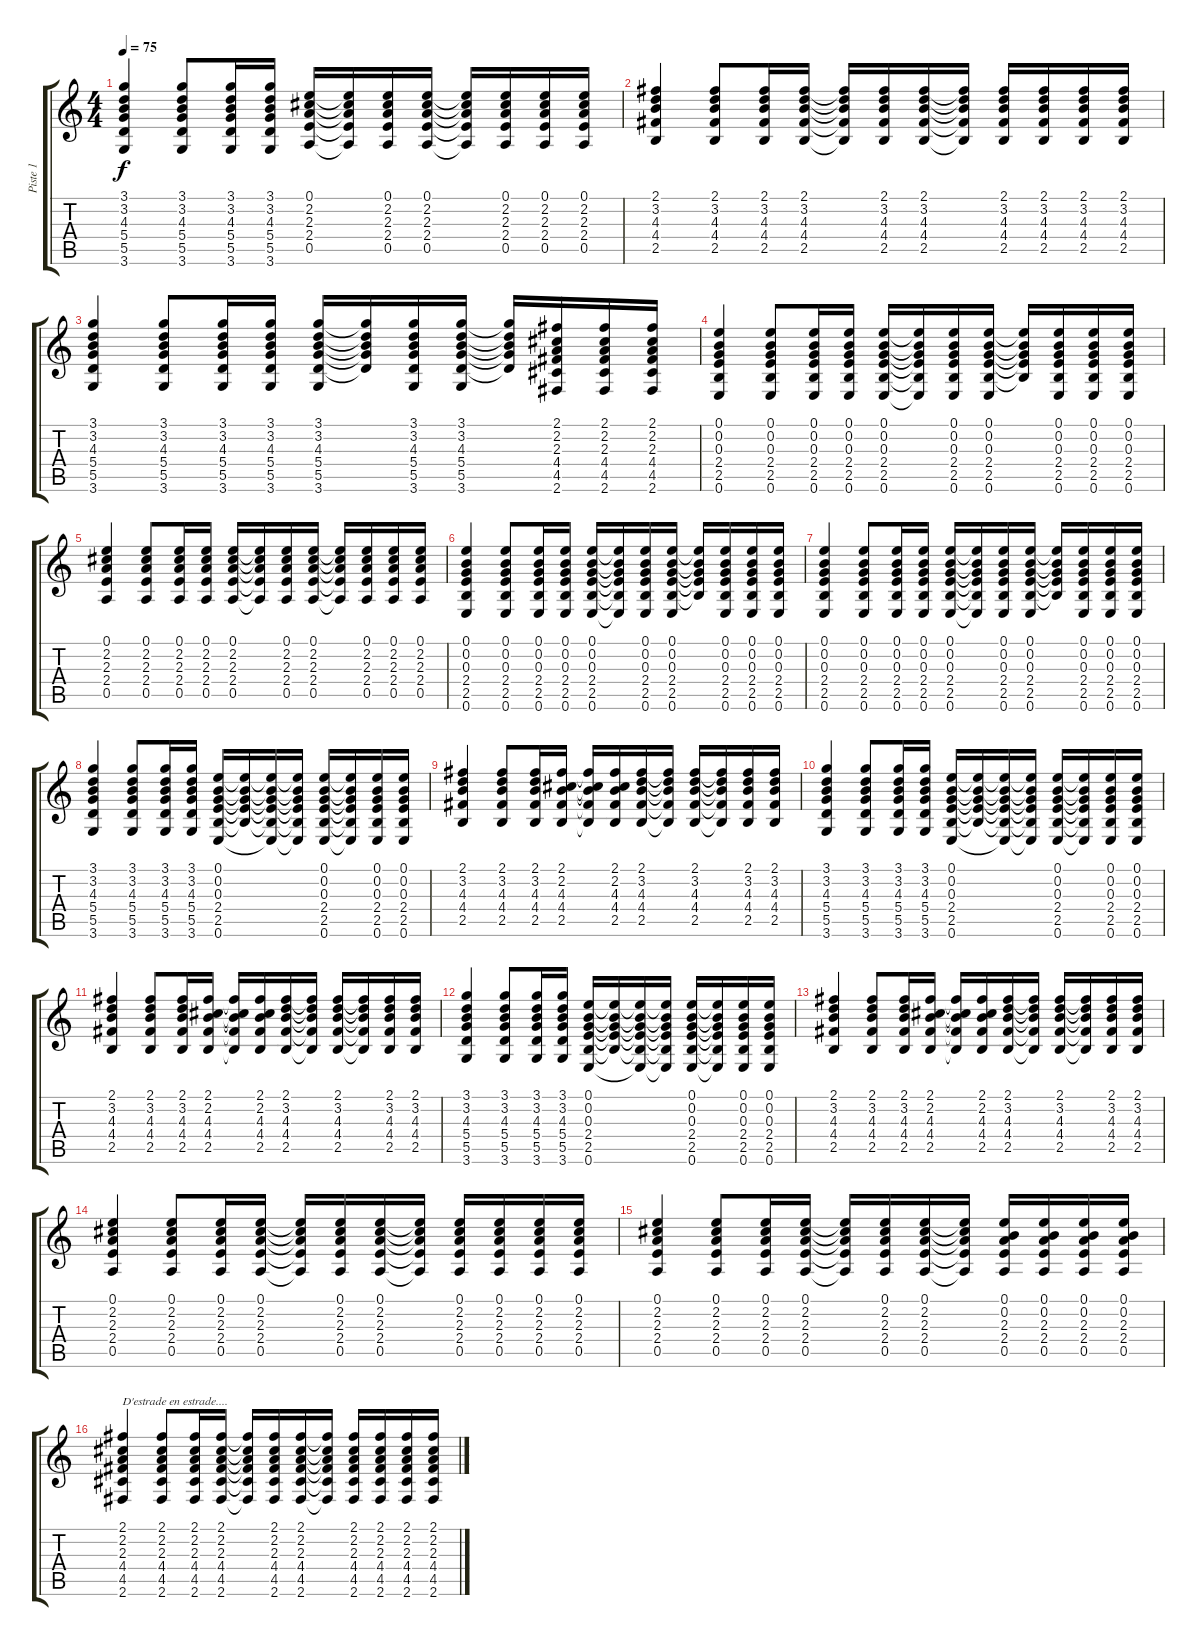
\track ("Piste 1" "Piste 1") {instrument acousticguitarnylon}
\staff {score tabs}
\tuning (E4 B3 G3 D3 A2 E2) {hide}
\ts (4 4)
\tempo 75
\clef g2
\ks c
(3.1 3.2 4.3 5.4 5.5 3.6).4{dy f} (3.1 3.2 4.3 5.4 5.5 3.6).8 (3.1 3.2 4.3 5.4 5.5 3.6).16 (3.1 3.2 4.3 5.4 5.5 3.6).16 (0.1 2.2 2.3 2.4 0.5).16 (0.1{t} 2.2{t} 2.3{t} 2.4{t} 0.5{t}).16 (0.1 2.2 2.3 2.4 0.5).16 (0.1 2.2 2.3 2.4 0.5).16 (0.1{t} 2.2{t} 2.3{t} 2.4{t} 0.5{t}).16 (0.1 2.2 2.3 2.4 0.5).16 (0.1 2.2 2.3 2.4 0.5).16 (0.1 2.2 2.3 2.4 0.5).16 |
(2.1 3.2 4.3 4.4 2.5).4 (2.1 3.2 4.3 4.4 2.5).8 (2.1 3.2 4.3 4.4 2.5).16 (2.1 3.2 4.3 4.4 2.5).16 (2.1{t} 3.2{t} 4.3{t} 4.4{t} 2.5{t}).16 (2.1 3.2 4.3 4.4 2.5).16 (2.1 3.2 4.3 4.4 2.5).16 (2.1{t} 3.2{t} 4.3{t} 4.4{t} 2.5{t}).16 (2.1 3.2 4.3 4.4 2.5).16 (2.1 3.2 4.3 4.4 2.5).16 (2.1 3.2 4.3 4.4 2.5).16 (2.1 3.2 4.3 4.4 2.5).16 |
(3.1 3.2 4.3 5.4 5.5 3.6).4 (3.1 3.2 4.3 5.4 5.5 3.6).8 (3.1 3.2 4.3 5.4 5.5 3.6).16 (3.1 3.2 4.3 5.4 5.5 3.6).16 (3.1 3.2 4.3 5.4 5.5 3.6).16 (3.1{t} 3.2{t} 4.3{t} 5.4{t} 5.5{t}).16 (3.1 3.2 4.3 5.4 5.5 3.6).16 (3.1 3.2 4.3 5.4 5.5 3.6).16 (3.1{t} 3.2{t} 4.3{t} 5.4{t} 5.5{t}).16 (2.1 2.2 2.3 4.4 4.5 2.6).16 (2.1 2.2 2.3 4.4 4.5 2.6).16 (2.1 2.2 2.3 4.4 4.5 2.6).16 |
(0.1 0.2 0.3 2.4 2.5 0.6).4 (0.1 0.2 0.3 2.4 2.5 0.6).8 (0.1 0.2 0.3 2.4 2.5 0.6).16 (0.1 0.2 0.3 2.4 2.5 0.6).16 (0.1 0.2 0.3 2.4 2.5 0.6).16 (0.1{t} 0.2{t} 0.3{t} 2.4{t} 2.5{t} 0.6{t}).16 (0.1 0.2 0.3 2.4 2.5 0.6).16 (0.1 0.2 0.3 2.4 2.5 0.6).16 (0.1{t} 0.2{t} 0.3{t} 2.4{t} 2.5{t}).16 (0.1 0.2 0.3 2.4 2.5 0.6).16 (0.1 0.2 0.3 2.4 2.5 0.6).16 (0.1 0.2 0.3 2.4 2.5 0.6).16 |
(0.1 2.2 2.3 2.4 0.5).4 (0.1 2.2 2.3 2.4 0.5).8 (0.1 2.2 2.3 2.4 0.5).16 (0.1 2.2 2.3 2.4 0.5).16 (0.1 2.2 2.3 2.4 0.5).16 (0.1{t} 2.2{t} 2.3{t} 2.4{t} 0.5{t}).16 (0.1 2.2 2.3 2.4 0.5).16 (0.1 2.2 2.3 2.4 0.5).16 (0.1{t} 2.2{t} 2.3{t} 2.4{t} 0.5{t}).16 (0.1 2.2 2.3 2.4 0.5).16 (0.1 2.2 2.3 2.4 0.5).16 (0.1 2.2 2.3 2.4 0.5).16 |
(0.1 0.2 0.3 2.4 2.5 0.6).4 (0.1 0.2 0.3 2.4 2.5 0.6).8 (0.1 0.2 0.3 2.4 2.5 0.6).16 (0.1 0.2 0.3 2.4 2.5 0.6).16 (0.1 0.2 0.3 2.4 2.5 0.6).16 (0.1{t} 0.2{t} 0.3{t} 2.4{t} 2.5{t} 0.6{t}).16 (0.1 0.2 0.3 2.4 2.5 0.6).16 (0.1 0.2 0.3 2.4 2.5 0.6).16 (0.1{t} 0.2{t} 0.3{t} 2.4{t} 2.5{t}).16 (0.1 0.2 0.3 2.4 2.5 0.6).16 (0.1 0.2 0.3 2.4 2.5 0.6).16 (0.1 0.2 0.3 2.4 2.5 0.6).16 |
(0.1 0.2 0.3 2.4 2.5 0.6).4 (0.1 0.2 0.3 2.4 2.5 0.6).8 (0.1 0.2 0.3 2.4 2.5 0.6).16 (0.1 0.2 0.3 2.4 2.5 0.6).16 (0.1 0.2 0.3 2.4 2.5 0.6).16 (0.1{t} 0.2{t} 0.3{t} 2.4{t} 2.5{t} 0.6{t}).16 (0.1 0.2 0.3 2.4 2.5 0.6).16 (0.1 0.2 0.3 2.4 2.5 0.6).16 (0.1{t} 0.2{t} 0.3{t} 2.4{t} 2.5{t}).16 (0.1 0.2 0.3 2.4 2.5 0.6).16 (0.1 0.2 0.3 2.4 2.5 0.6).16 (0.1 0.2 0.3 2.4 2.5 0.6).16 |
(3.1 3.2 4.3 5.4 5.5 3.6).4 (3.1 3.2 4.3 5.4 5.5 3.6).8 (3.1 3.2 4.3 5.4 5.5 3.6).16 (3.1 3.2 4.3 5.4 5.5 3.6).16 (0.1 0.2 0.3 2.4 2.5 0.6).16 (0.1{t} 0.2{t} 0.3{t} 2.4{t} 2.5{t}).16 (0.1{t} 0.2{t} 0.3{t} 2.4{t} 2.5{t} 0.6{t}).16 (0.1{t} 0.2{t} 0.3{t} 2.4{t} 2.5{t} 0.6{t}).16 (0.1 0.2 0.3 2.4 2.5 0.6).16 (0.1{t} 0.2{t} 0.3{t} 2.4{t} 2.5{t} 0.6{t}).16 (0.1 0.2 0.3 2.4 2.5 0.6).16 (0.1 0.2 0.3 2.4 2.5 0.6).16 |
(2.1 3.2 4.3 4.4 2.5).4 (2.1 3.2 4.3 4.4 2.5).8 (2.1 3.2 4.3 4.4 2.5).16 (2.1 2.2 4.3 4.4 2.5).16 (2.1{t} 2.2{t} 4.3{t} 4.4{t} 2.5{t}).16 (2.1 2.2 4.3 4.4 2.5).16 (2.1 3.2 4.3 4.4 2.5).16 (2.1{t} 3.2{t} 4.3{t} 4.4{t} 2.5{t}).16 (2.1 3.2 4.3 4.4 2.5).16 (2.1{t} 3.2{t} 4.3{t} 4.4{t} 2.5{t}).16 (2.1 3.2 4.3 4.4 2.5).16 (2.1 3.2 4.3 4.4 2.5).16 |
(3.1 3.2 4.3 5.4 5.5 3.6).4 (3.1 3.2 4.3 5.4 5.5 3.6).8 (3.1 3.2 4.3 5.4 5.5 3.6).16 (3.1 3.2 4.3 5.4 5.5 3.6).16 (0.1 0.2 0.3 2.4 2.5 0.6).16 (0.1{t} 0.2{t} 0.3{t} 2.4{t} 2.5{t}).16 (0.1{t} 0.2{t} 0.3{t} 2.4{t} 2.5{t} 0.6{t}).16 (0.1{t} 0.2{t} 0.3{t} 2.4{t} 2.5{t} 0.6{t}).16 (0.1 0.2 0.3 2.4 2.5 0.6).16 (0.1{t} 0.2{t} 0.3{t} 2.4{t} 2.5{t} 0.6{t}).16 (0.1 0.2 0.3 2.4 2.5 0.6).16 (0.1 0.2 0.3 2.4 2.5 0.6).16 |
(2.1 3.2 4.3 4.4 2.5).4 (2.1 3.2 4.3 4.4 2.5).8 (2.1 3.2 4.3 4.4 2.5).16 (2.1 2.2 4.3 4.4 2.5).16 (2.1{t} 2.2{t} 4.3{t} 4.4{t} 2.5{t}).16 (2.1 2.2 4.3 4.4 2.5).16 (2.1 3.2 4.3 4.4 2.5).16 (2.1{t} 3.2{t} 4.3{t} 4.4{t} 2.5{t}).16 (2.1 3.2 4.3 4.4 2.5).16 (2.1{t} 3.2{t} 4.3{t} 4.4{t} 2.5{t}).16 (2.1 3.2 4.3 4.4 2.5).16 (2.1 3.2 4.3 4.4 2.5).16 |
(3.1 3.2 4.3 5.4 5.5 3.6).4 (3.1 3.2 4.3 5.4 5.5 3.6).8 (3.1 3.2 4.3 5.4 5.5 3.6).16 (3.1 3.2 4.3 5.4 5.5 3.6).16 (0.1 0.2 0.3 2.4 2.5 0.6).16 (0.1{t} 0.2{t} 0.3{t} 2.4{t} 2.5{t}).16 (0.1{t} 0.2{t} 0.3{t} 2.4{t} 2.5{t} 0.6{t}).16 (0.1{t} 0.2{t} 0.3{t} 2.4{t} 2.5{t} 0.6{t}).16 (0.1 0.2 0.3 2.4 2.5 0.6).16 (0.1{t} 0.2{t} 0.3{t} 2.4{t} 2.5{t} 0.6{t}).16 (0.1 0.2 0.3 2.4 2.5 0.6).16 (0.1 0.2 0.3 2.4 2.5 0.6).16 |
(2.1 3.2 4.3 4.4 2.5).4 (2.1 3.2 4.3 4.4 2.5).8 (2.1 3.2 4.3 4.4 2.5).16 (2.1 2.2 4.3 4.4 2.5).16 (2.1{t} 2.2{t} 4.3{t} 4.4{t} 2.5{t}).16 (2.1 2.2 4.3 4.4 2.5).16 (2.1 3.2 4.3 4.4 2.5).16 (2.1{t} 3.2{t} 4.3{t} 4.4{t} 2.5{t}).16 (2.1 3.2 4.3 4.4 2.5).16 (2.1{t} 3.2{t} 4.3{t} 4.4{t} 2.5{t}).16 (2.1 3.2 4.3 4.4 2.5).16 (2.1 3.2 4.3 4.4 2.5).16 |
(0.1 2.2 2.3 2.4 0.5).4 (0.1 2.2 2.3 2.4 0.5).8 (0.1 2.2 2.3 2.4 0.5).16 (0.1 2.2 2.3 2.4 0.5).16 (0.1{t} 2.2{t} 2.3{t} 2.4{t} 0.5{t}).16 (0.1 2.2 2.3 2.4 0.5).16 (0.1 2.2 2.3 2.4 0.5).16 (0.1{t} 2.2{t} 2.3{t} 2.4{t} 0.5{t}).16 (0.1 2.2 2.3 2.4 0.5).16 (0.1 2.2 2.3 2.4 0.5).16 (0.1 2.2 2.3 2.4 0.5).16 (0.1 2.2 2.3 2.4 0.5).16 |
(0.1 2.2 2.3 2.4 0.5).4 (0.1 2.2 2.3 2.4 0.5).8 (0.1 2.2 2.3 2.4 0.5).16 (0.1 2.2 2.3 2.4 0.5).16 (0.1{t} 2.2{t} 2.3{t} 2.4{t} 0.5{t}).16 (0.1 2.2 2.3 2.4 0.5).16 (0.1 2.2 2.3 2.4 0.5).16 (0.1{t} 2.2{t} 2.3{t} 2.4{t} 0.5{t}).16 (0.1 0.2 2.3 2.4 0.5).16 (0.1 0.2 2.3 2.4 0.5).16 (0.1 0.2 2.3 2.4 0.5).16 (0.1 0.2 2.3 2.4 0.5).16 |
(2.1 2.2 2.3 4.4 4.5 2.6).4{txt "D'estrade en estrade...."} (2.1 2.2 2.3 4.4 4.5 2.6).8 (2.1 2.2 2.3 4.4 4.5 2.6).16 (2.1 2.2 2.3 4.4 4.5 2.6).16 (2.1{t} 2.2{t} 2.3{t} 4.4{t} 4.5{t} 2.6{t}).16 (2.1 2.2 2.3 4.4 4.5 2.6).16 (2.1 2.2 2.3 4.4 4.5 2.6).16 (2.1{t} 2.2{t} 2.3{t} 4.4{t} 4.5{t} 2.6{t}).16 (2.1 2.2 2.3 4.4 4.5 2.6).16 (2.1 2.2 2.3 4.4 4.5 2.6).16 (2.1 2.2 2.3 4.4 4.5 2.6).16 (2.1 2.2 2.3 4.4 4.5 2.6).16
